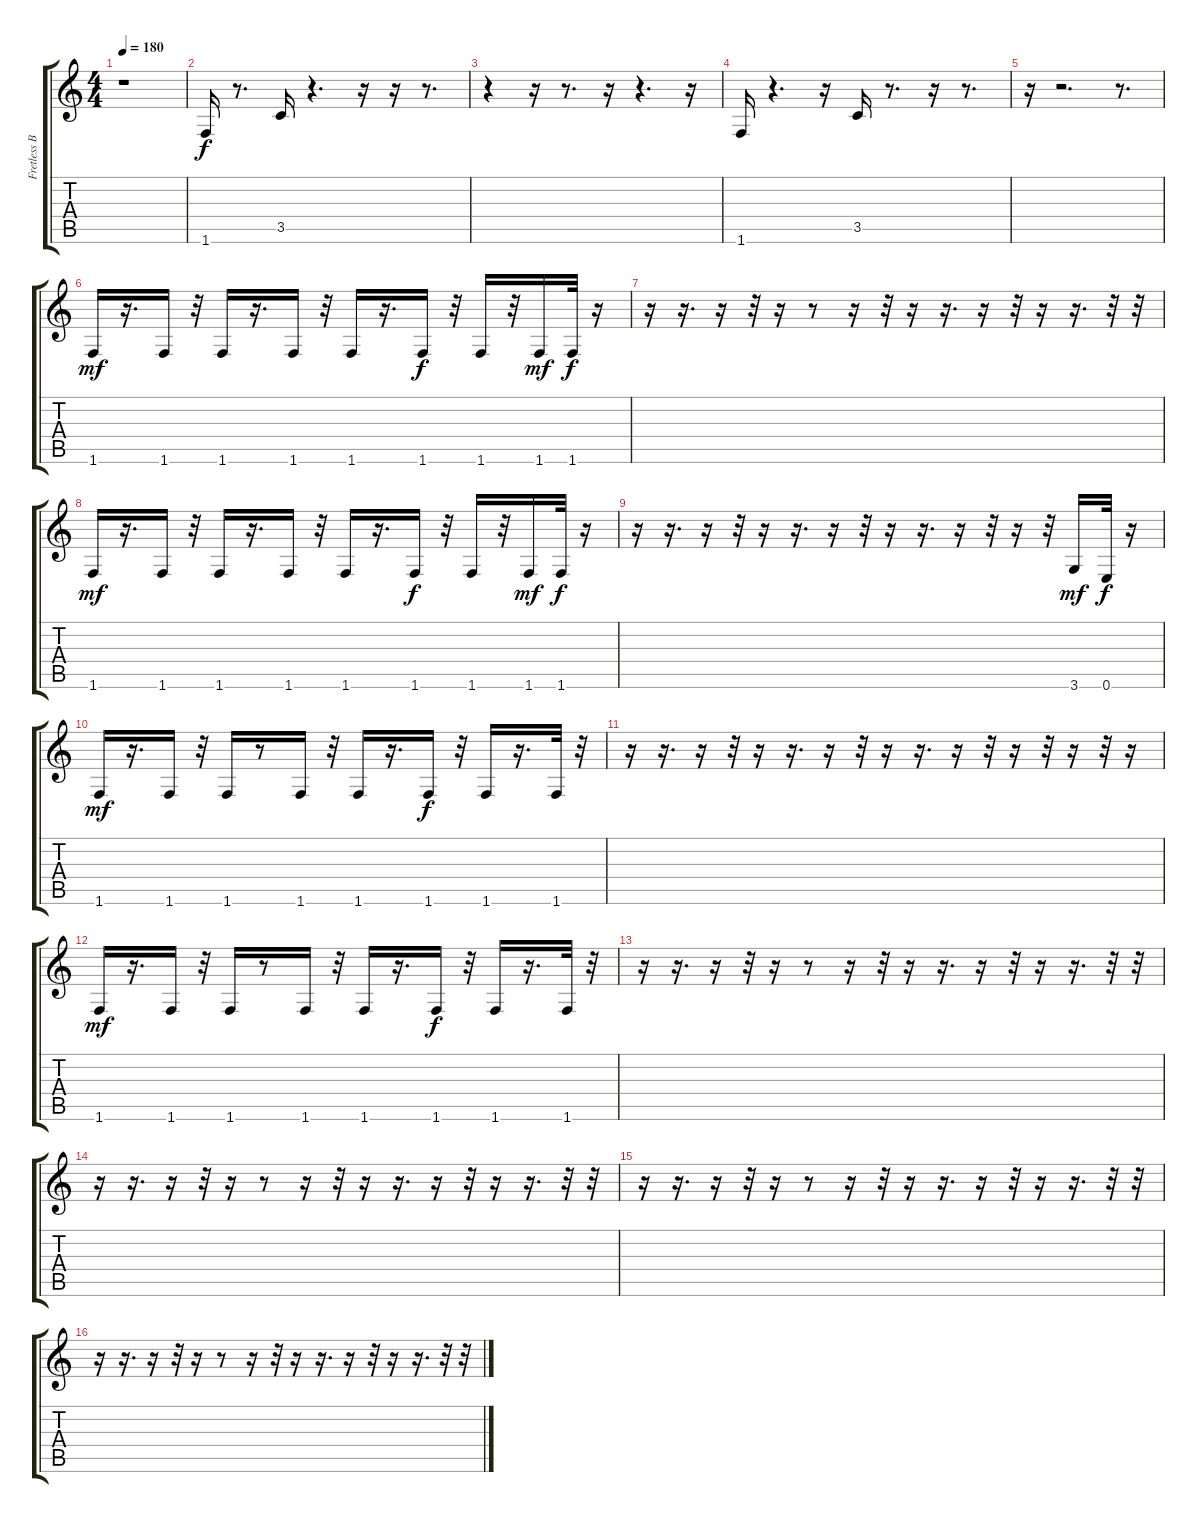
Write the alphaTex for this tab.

\track ("Fretless Bs." "Fretless B") {instrument fretlessbass}
\staff {score tabs}
\tuning (E4 B3 G3 D3 A2 E2) {hide}
\ts (4 4)
\tempo 180
\clef g2
\ks c
r.1{dy f instrument fretlessbass} |
1.6.16 r.8{d} 3.5.16 r.4{d} r.16 r.16 r.8{d} |
r.4 r.16 r.8{d} r.16 r.4{d} r.16 |
1.6.16 r.4{d} r.16 3.5.16 r.8{d} r.16 r.8{d} |
r.16 r.2{d} r.8{d} |
1.6.16{dy mf} r.16{d} 1.6.16 r.32 1.6.16 r.16{d} 1.6.16 r.32 1.6.16 r.16{d} 1.6.16{dy f} r.32 1.6.16 r.32 1.6.16{dy mf} 1.6.32{dy f} r.16 |
r.16 r.16{d} r.16 r.32 r.16 r.8 r.16 r.32 r.16 r.16{d} r.16 r.32 r.16 r.16{d} r.32 r.32 |
1.6.16{dy mf} r.16{d} 1.6.16 r.32 1.6.16 r.16{d} 1.6.16 r.32 1.6.16 r.16{d} 1.6.16{dy f} r.32 1.6.16 r.32 1.6.16{dy mf} 1.6.32{dy f} r.16 |
r.16 r.16{d} r.16 r.32 r.16 r.16{d} r.16 r.32 r.16 r.16{d} r.16 r.32 r.16 r.32 3.6.16{dy mf} 0.6.32{dy f} r.16 |
1.6.16{dy mf} r.16{d} 1.6.16 r.32 1.6.16 r.8 1.6.16 r.32 1.6.16 r.16{d} 1.6.16{dy f} r.32 1.6.16 r.16{d} 1.6.32 r.32 |
r.16 r.16{d} r.16 r.32 r.16 r.16{d} r.16 r.32 r.16 r.16{d} r.16 r.32 r.16 r.32 r.16 r.32 r.16 |
1.6.16{dy mf} r.16{d} 1.6.16 r.32 1.6.16 r.8 1.6.16 r.32 1.6.16 r.16{d} 1.6.16{dy f} r.32 1.6.16 r.16{d} 1.6.32 r.32 |
r.16 r.16{d} r.16 r.32 r.16 r.8 r.16 r.32 r.16 r.16{d} r.16 r.32 r.16 r.16{d} r.32 r.32 |
r.16 r.16{d} r.16 r.32 r.16 r.8 r.16 r.32 r.16 r.16{d} r.16 r.32 r.16 r.16{d} r.32 r.32 |
r.16 r.16{d} r.16 r.32 r.16 r.8 r.16 r.32 r.16 r.16{d} r.16 r.32 r.16 r.16{d} r.32 r.32 |
r.16 r.16{d} r.16 r.32 r.16 r.8 r.16 r.32 r.16 r.16{d} r.16 r.32 r.16 r.16{d} r.32 r.32
